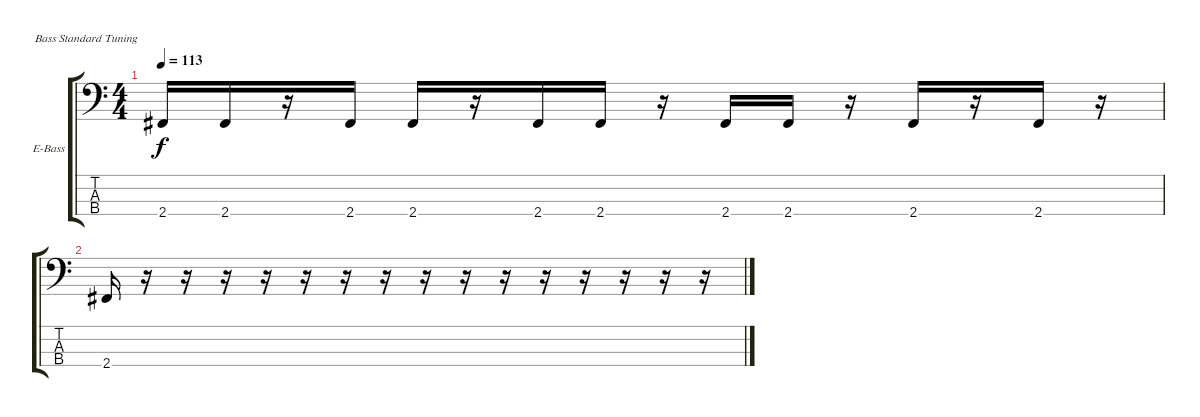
\bracketExtendMode groupsimilarinstruments
\firstSystemTrackNameOrientation horizontal
\otherSystemsTrackNameOrientation horizontal
\track ("Bass" "E-Bass") {instrument electricbassfinger}
\staff {score tabs}
\tuning (G2 D2 A1 E1)
\ts (4 4)
\tempo 113
\clef f4
\ks c
2.4.16{dy f} 2.4.16 r.16 2.4.16 2.4.16 r.16 2.4.16 2.4.16 r.16 2.4.16 2.4.16 r.16 2.4.16 r.16 2.4.16 r.16 |
2.4.16 r.16 r.16 r.16 r.16 r.16 r.16 r.16 r.16 r.16 r.16 r.16 r.16 r.16 r.16 r.16
